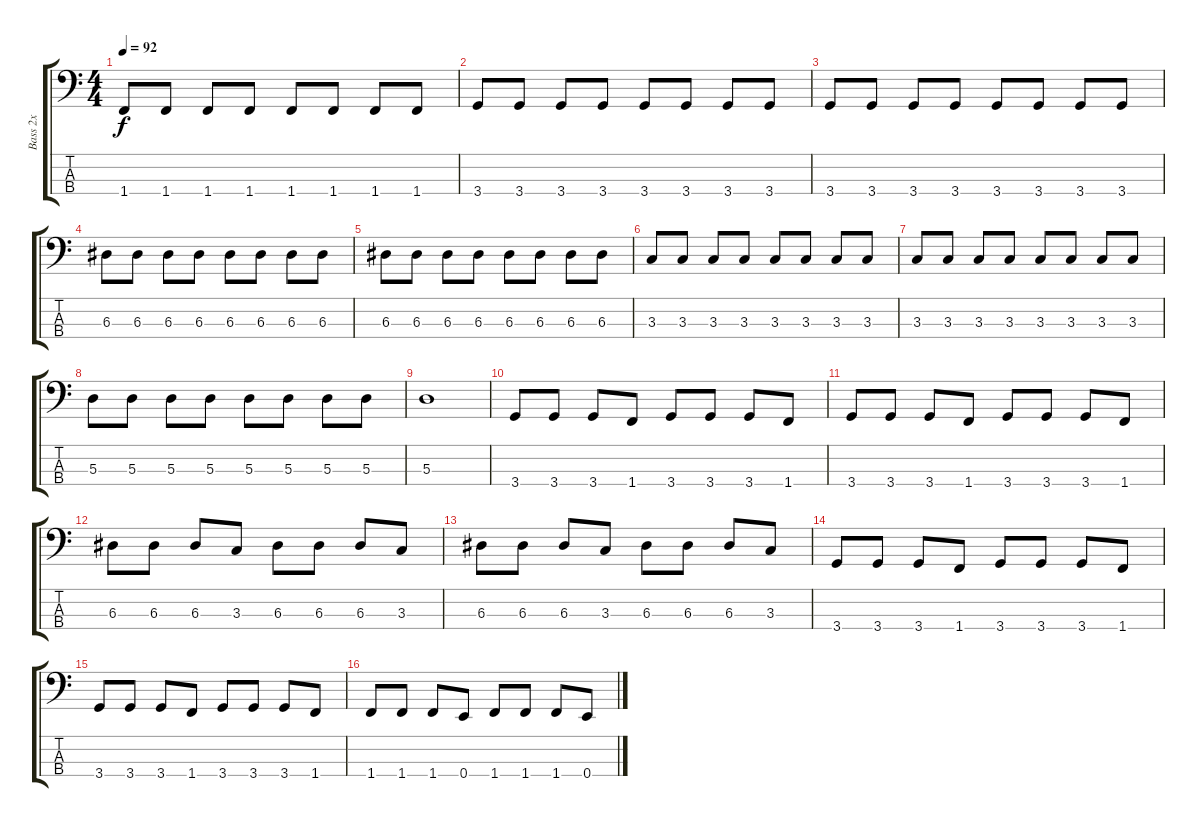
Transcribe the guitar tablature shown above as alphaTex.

\track ("Bass 2x" "Bass 2x") {instrument electricbassfinger}
\staff {score tabs}
\tuning (G2 D2 A1 E1) {hide}
\ts (4 4)
\tempo 92
\clef f4
\ks c
1.4.8{dy f} 1.4.8 1.4.8 1.4.8 1.4.8 1.4.8 1.4.8 1.4.8 |
3.4.8 3.4.8 3.4.8 3.4.8 3.4.8 3.4.8 3.4.8 3.4.8 |
3.4.8 3.4.8 3.4.8 3.4.8 3.4.8 3.4.8 3.4.8 3.4.8 |
6.3.8 6.3.8 6.3.8 6.3.8 6.3.8 6.3.8 6.3.8 6.3.8 |
6.3.8 6.3.8 6.3.8 6.3.8 6.3.8 6.3.8 6.3.8 6.3.8 |
3.3.8 3.3.8 3.3.8 3.3.8 3.3.8 3.3.8 3.3.8 3.3.8 |
3.3.8 3.3.8 3.3.8 3.3.8 3.3.8 3.3.8 3.3.8 3.3.8 |
5.3.8 5.3.8 5.3.8 5.3.8 5.3.8 5.3.8 5.3.8 5.3.8 |
5.3.1 |
3.4.8 3.4.8 3.4.8 1.4.8 3.4.8 3.4.8 3.4.8 1.4.8 |
3.4.8 3.4.8 3.4.8 1.4.8 3.4.8 3.4.8 3.4.8 1.4.8 |
6.3.8 6.3.8 6.3.8 3.3.8 6.3.8 6.3.8 6.3.8 3.3.8 |
6.3.8 6.3.8 6.3.8 3.3.8 6.3.8 6.3.8 6.3.8 3.3.8 |
3.4.8 3.4.8 3.4.8 1.4.8 3.4.8 3.4.8 3.4.8 1.4.8 |
3.4.8 3.4.8 3.4.8 1.4.8 3.4.8 3.4.8 3.4.8 1.4.8 |
1.4.8 1.4.8 1.4.8 0.4.8 1.4.8 1.4.8 1.4.8 0.4.8
